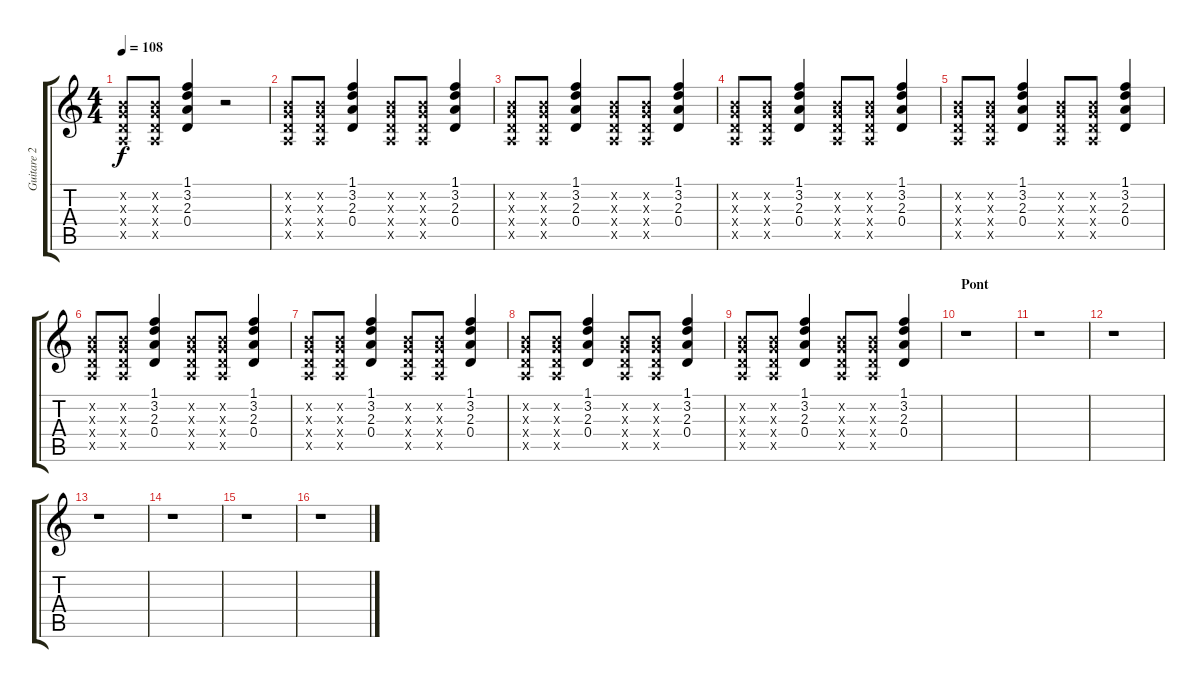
\track ("Guitare 2" "Guitare 2") {instrument overdrivenguitar}
\staff {score tabs}
\tuning (E4 B3 G3 D3 A2 E2) {hide}
\ts (4 4)
\tempo 108
\clef g2
\ks c
(0.2{x} 0.3{x} 0.4{x} 0.5{x}).8{dy f} (0.2{x} 0.3{x} 0.4{x} 0.5{x}).8 (1.1 3.2 2.3 0.4).4 r.2 |
(0.2{x} 0.3{x} 0.4{x} 0.5{x}).8 (0.2{x} 0.3{x} 0.4{x} 0.5{x}).8 (1.1 3.2 2.3 0.4).4 (0.2{x} 0.3{x} 0.4{x} 0.5{x}).8 (0.2{x} 0.3{x} 0.4{x} 0.5{x}).8 (1.1 3.2 2.3 0.4).4 |
(0.2{x} 0.3{x} 0.4{x} 0.5{x}).8 (0.2{x} 0.3{x} 0.4{x} 0.5{x}).8 (1.1 3.2 2.3 0.4).4 (0.2{x} 0.3{x} 0.4{x} 0.5{x}).8 (0.2{x} 0.3{x} 0.4{x} 0.5{x}).8 (1.1 3.2 2.3 0.4).4 |
(0.2{x} 0.3{x} 0.4{x} 0.5{x}).8 (0.2{x} 0.3{x} 0.4{x} 0.5{x}).8 (1.1 3.2 2.3 0.4).4 (0.2{x} 0.3{x} 0.4{x} 0.5{x}).8 (0.2{x} 0.3{x} 0.4{x} 0.5{x}).8 (1.1 3.2 2.3 0.4).4 |
(0.2{x} 0.3{x} 0.4{x} 0.5{x}).8 (0.2{x} 0.3{x} 0.4{x} 0.5{x}).8 (1.1 3.2 2.3 0.4).4 (0.2{x} 0.3{x} 0.4{x} 0.5{x}).8 (0.2{x} 0.3{x} 0.4{x} 0.5{x}).8 (1.1 3.2 2.3 0.4).4 |
(0.2{x} 0.3{x} 0.4{x} 0.5{x}).8 (0.2{x} 0.3{x} 0.4{x} 0.5{x}).8 (1.1 3.2 2.3 0.4).4 (0.2{x} 0.3{x} 0.4{x} 0.5{x}).8 (0.2{x} 0.3{x} 0.4{x} 0.5{x}).8 (1.1 3.2 2.3 0.4).4 |
(0.2{x} 0.3{x} 0.4{x} 0.5{x}).8 (0.2{x} 0.3{x} 0.4{x} 0.5{x}).8 (1.1 3.2 2.3 0.4).4 (0.2{x} 0.3{x} 0.4{x} 0.5{x}).8 (0.2{x} 0.3{x} 0.4{x} 0.5{x}).8 (1.1 3.2 2.3 0.4).4 |
(0.2{x} 0.3{x} 0.4{x} 0.5{x}).8 (0.2{x} 0.3{x} 0.4{x} 0.5{x}).8 (1.1 3.2 2.3 0.4).4 (0.2{x} 0.3{x} 0.4{x} 0.5{x}).8 (0.2{x} 0.3{x} 0.4{x} 0.5{x}).8 (1.1 3.2 2.3 0.4).4 |
(0.2{x} 0.3{x} 0.4{x} 0.5{x}).8 (0.2{x} 0.3{x} 0.4{x} 0.5{x}).8 (1.1 3.2 2.3 0.4).4 (0.2{x} 0.3{x} 0.4{x} 0.5{x}).8 (0.2{x} 0.3{x} 0.4{x} 0.5{x}).8 (1.1 3.2 2.3 0.4).4 |
\section ("" "Pont")
r.1 |
r.1 |
r.1 |
r.1 |
r.1 |
r.1 |
r.1
